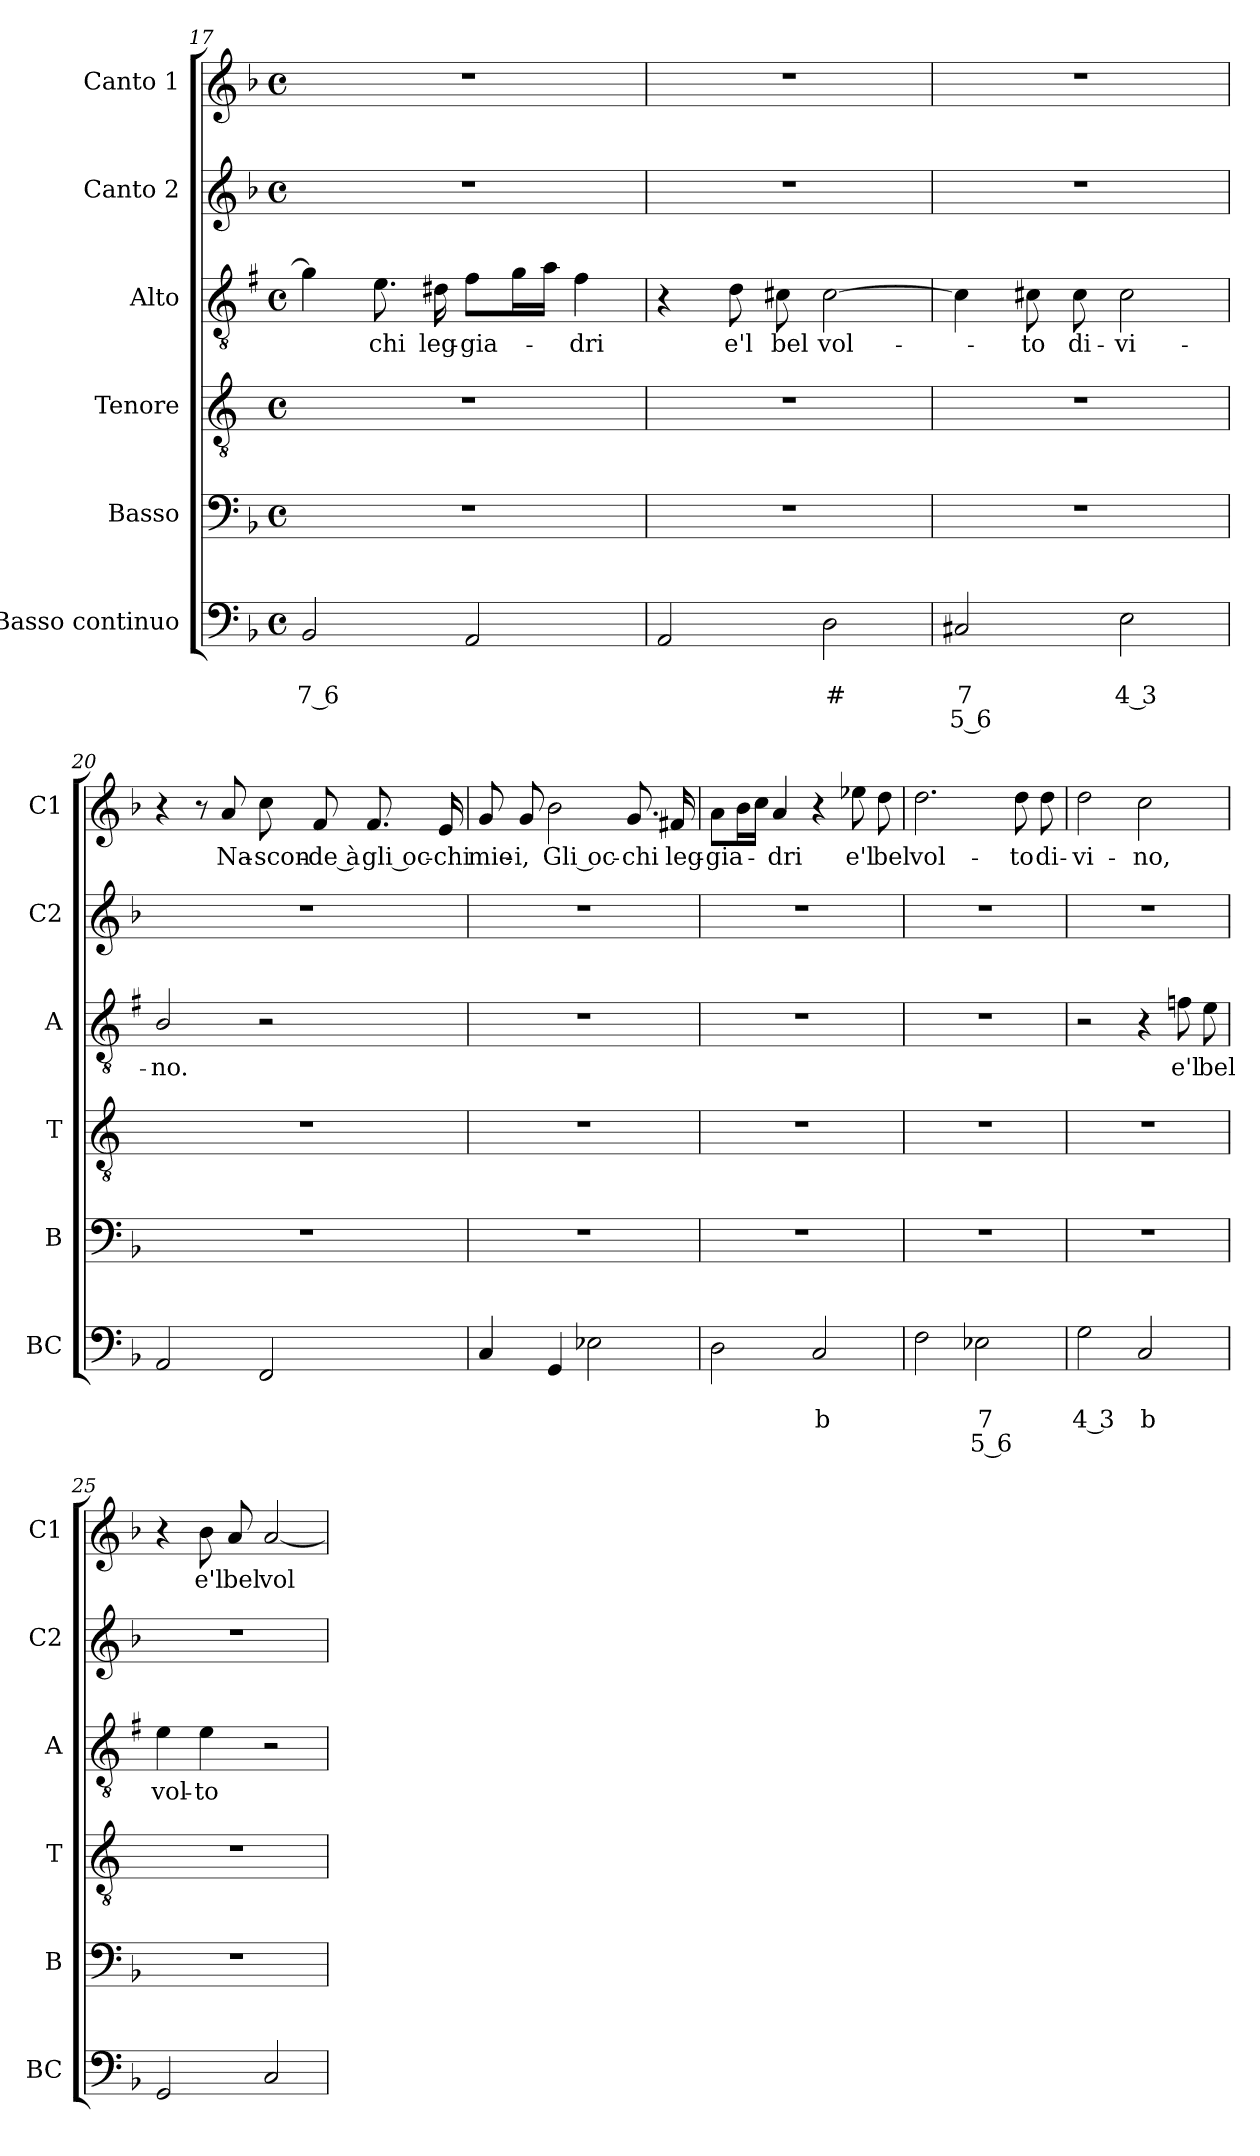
**kern	**text	**text	**text	**kern	**kern	**kern	**text	**kern	**kern	**text
*part6	*part6	*part6	*part6	*part5	*part4	*part3	*part3	*part2	*part1	*part1
*staff6	*staff6	*staff6	*staff6	*staff5	*staff4	*staff3	*staff3	*staff2	*staff1	*staff1
*I"Basso continuo	*	*	*	*I"Basso	*I"Tenore	*I"Alto	*	*I"Canto 2	*I"Canto 1	*
*I'BC	*	*	*	*I'B	*I'T	*I'A	*	*I'C2	*I'C1	*
*clefF4	*	*	*	*clefF4	*clefGv2	*clefGv2	*	*clefG2	*clefG2	*
*	*	*	*	*	*ITrd4c7	*ITrd1c2	*	*	*	*
*k[b-]	*	*	*	*k[b-]	*k[b-]	*k[b-]	*	*k[b-]	*k[b-]	*
*F:	*	*	*	*F:	*F:	*F:	*	*F:	*F:	*
*M4/4	*	*	*	*M4/4	*M4/4	*M4/4	*	*M4/4	*M4/4	*
*met(c)	*	*	*	*met(c)	*met(c)	*met(c)	*	*met(c)	*met(c)	*
=17	=17	=17	=17	=17	=17	=17	=17	=17	=17	=17
!	!	!LO:LY:b	!	!	!	!	!	!	!	!
2BB-/	.	7 6	.	1r	1r	4f\]	.	1r	1r	.
!	!	!	!	!	!	!	!LO:LY:b	!	!	!
.	.	.	.	.	.	8.d\	-chi	.	.	.
!	!	!	!	!	!	!	!LO:LY:b	!	!	!
.	.	.	.	.	.	16c#X\	leg-	.	.	.
!	!	!	!	!	!	!	!LO:LY:b	!	!	!
2AA/	.	.	.	.	.	8e\L	-gia-	.	.	.
.	.	.	.	.	.	16f\L	.	.	.	.
.	.	.	.	.	.	16g\JJ	.	.	.	.
!	!	!	!	!	!	!	!LO:LY:b	!	!	!
.	.	.	.	.	.	4e\	-dri	.	.	.
=18	=18	=18	=18	=18	=18	=18	=18	=18	=18	=18
2AA/	.	.	.	1r	1r	4r	.	1r	1r	.
!	!	!	!	!	!	!	!LO:LY:b	!	!	!
.	.	.	.	.	.	8c\	e'l	.	.	.
!	!	!	!	!	!	!	!LO:LY:b	!	!	!
.	.	.	.	.	.	8Bn\	bel	.	.	.
!	!	!LO:LY:b	!	!	!	!	!LO:LY:b	!	!	!
2D\	.	#	.	.	.	[2B\	vol-	.	.	.
=19	=19	=19	=19	=19	=19	=19	=19	=19	=19	=19
!	!	!LO:LY:b	!LO:LY:b	!	!	!	!	!	!	!
2C#X/	.	7	5 6	1r	1r	4B\]	.	1r	1r	.
!	!	!	!	!	!	!	!LO:LY:b	!	!	!
.	.	.	.	.	.	8Bn\	-to	.	.	.
!	!	!	!	!	!	!	!LO:LY:b	!	!	!
.	.	.	.	.	.	8B\	di-	.	.	.
!	!	!LO:LY:b	!	!	!	!	!LO:LY:b	!	!	!
2E\	.	4 3	.	.	.	2B\	-vi-	.	.	.
=20	=20	=20	=20	=20	=20	=20	=20	=20	=20	=20
!	!	!	!	!	!	!	!LO:LY:b	!	!	!
2AA/	.	.	.	1r	1r	2A/	-no.	1r	4r	.
.	.	.	.	.	.	.	.	.	8r	.
!	!	!	!	!	!	!	!	!	!	!LO:LY:b
.	.	.	.	.	.	.	.	.	8a/	Na-
!	!	!	!	!	!	!	!	!	!	!LO:LY:b
2FF/	.	.	.	.	.	2r	.	.	8cc\	-scon-
!	!	!	!	!	!	!	!	!	!	!LO:LY:b
.	.	.	.	.	.	.	.	.	8f/	-de à
!	!	!	!	!	!	!	!	!	!	!LO:LY:b
.	.	.	.	.	.	.	.	.	8.f/	gli oc-
!	!	!	!	!	!	!	!	!	!	!LO:LY:b
.	.	.	.	.	.	.	.	.	16e/	-chi
!!LO:LB:g=z
=21	=21	=21	=21	=21	=21	=21	=21	=21	=21	=21
!	!	!	!	!	!	!	!	!	!	!LO:LY:b
4C/	.	.	.	1r	1r	1r	.	1r	8g/	mie-
!	!	!	!	!	!	!	!	!	!	!LO:LY:b
.	.	.	.	.	.	.	.	.	8g/	-i,
!	!	!	!	!	!	!	!	!	!	!LO:LY:b
4GG/	.	.	.	.	.	.	.	.	2b-\	Gli oc-
2E-X\	.	.	.	.	.	.	.	.	.	.
!	!	!	!	!	!	!	!	!	!	!LO:LY:b
.	.	.	.	.	.	.	.	.	8.g/	-chi
!	!	!	!	!	!	!	!	!	!	!LO:LY:b
.	.	.	.	.	.	.	.	.	16f#X/	leg-
=22	=22	=22	=22	=22	=22	=22	=22	=22	=22	=22
!	!	!	!	!	!	!	!	!	!	!LO:LY:b
2D\	.	.	.	1r	1r	1r	.	1r	8a\L	-gia-
.	.	.	.	.	.	.	.	.	16b-\L	.
.	.	.	.	.	.	.	.	.	16cc\JJ	.
!	!	!	!	!	!	!	!	!	!	!LO:LY:b
.	.	.	.	.	.	.	.	.	4a/	-dri
!	!	!LO:LY:b	!	!	!	!	!	!	!	!
2C/	.	b	.	.	.	.	.	.	4r	.
!	!	!	!	!	!	!	!	!	!	!LO:LY:b
.	.	.	.	.	.	.	.	.	8ee-X\	e'l
!	!	!	!	!	!	!	!	!	!	!LO:LY:b
.	.	.	.	.	.	.	.	.	8dd\	bel
=23	=23	=23	=23	=23	=23	=23	=23	=23	=23	=23
!	!	!	!	!	!	!	!	!	!	!LO:LY:b
2F\	.	.	.	1r	1r	1r	.	1r	2.dd\	vol-
!	!	!LO:LY:b	!LO:LY:b	!	!	!	!	!	!	!
2E-X\	.	7	5 6	.	.	.	.	.	.	.
!	!	!	!	!	!	!	!	!	!	!LO:LY:b
.	.	.	.	.	.	.	.	.	8dd\	-to
!	!	!	!	!	!	!	!	!	!	!LO:LY:b
.	.	.	.	.	.	.	.	.	8dd\	di-
=24	=24	=24	=24	=24	=24	=24	=24	=24	=24	=24
!	!	!LO:LY:b	!	!	!	!	!	!	!	!LO:LY:b
2G\	.	4 3	.	1r	1r	2r	.	1r	2dd\	-vi-
!	!	!LO:LY:b	!	!	!	!	!	!	!	!LO:LY:b
2C/	.	b	.	.	.	4r	.	.	2cc\	-no,
!	!	!	!	!	!	!	!LO:LY:b	!	!	!
.	.	.	.	.	.	8e-X\	e'l	.	.	.
!	!	!	!	!	!	!	!LO:LY:b	!	!	!
.	.	.	.	.	.	8d\	bel	.	.	.
=25	=25	=25	=25	=25	=25	=25	=25	=25	=25	=25
!	!	!	!	!	!	!	!LO:LY:b	!	!	!
2GG/	.	.	.	1r	1r	4d\	vol-	1r	4r	.
!	!	!	!	!	!	!	!LO:LY:b	!	!	!LO:LY:b
.	.	.	.	.	.	4d\	-to	.	8b-\	e'l
!	!	!	!	!	!	!	!	!	!	!LO:LY:b
.	.	.	.	.	.	.	.	.	8a/	bel
!	!	!	!	!	!	!	!	!	!	!LO:LY:b
2C/	.	.	.	.	.	2r	.	.	[2a/	vol-
=	=	=	=	=	=	=	=	=	=	=
*-	*-	*-	*-	*-	*-	*-	*-	*-	*-	*-
